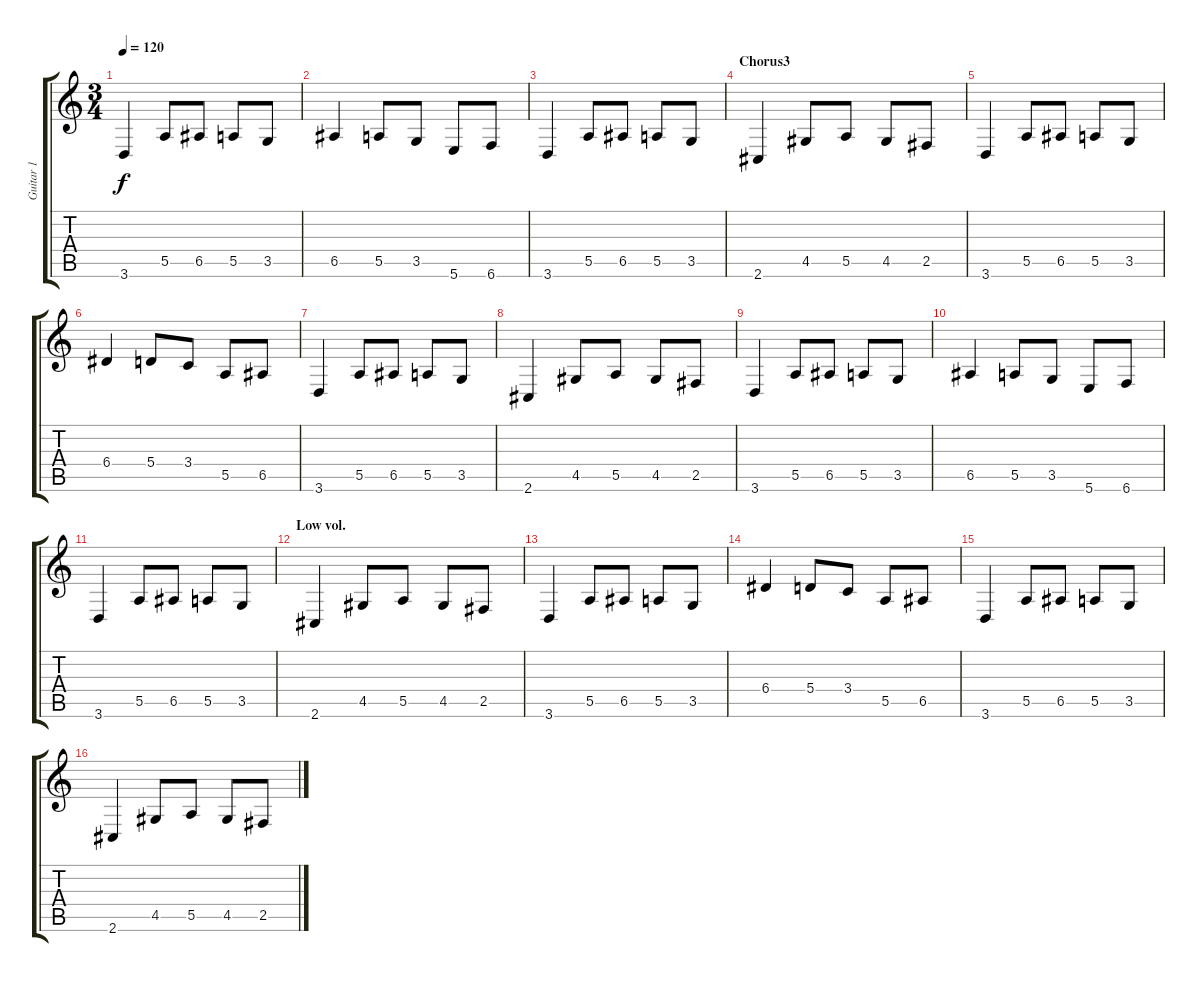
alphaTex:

\track ("Guitar 1" "Guitar 1") {instrument overdrivenguitar}
\staff {score tabs}
\tuning (B3 Gb3 D3 A2 E2 B1) {hide}
\ts (3 4)
\tempo 120
\clef g2
\ks c
3.6.4{dy f} 5.5.8 6.5.8 5.5.8 3.5.8 |
6.5.4 5.5.8 3.5.8 5.6.8 6.6.8 |
3.6.4 5.5.8 6.5.8 5.5.8 3.5.8 |
\section ("" "Chorus3")
2.6.4 4.5.8 5.5.8 4.5.8 2.5.8 |
3.6.4 5.5.8 6.5.8 5.5.8 3.5.8 |
6.4.4 5.4.8 3.4.8 5.5.8 6.5.8 |
3.6.4 5.5.8 6.5.8 5.5.8 3.5.8 |
2.6.4 4.5.8 5.5.8 4.5.8 2.5.8 |
3.6.4 5.5.8 6.5.8 5.5.8 3.5.8 |
6.5.4 5.5.8 3.5.8 5.6.8 6.6.8 |
3.6.4 5.5.8 6.5.8 5.5.8 3.5.8 |
\section ("" "Low vol.")
2.6.4 4.5.8 5.5.8 4.5.8 2.5.8 |
3.6.4 5.5.8 6.5.8 5.5.8 3.5.8 |
6.4.4 5.4.8 3.4.8 5.5.8 6.5.8 |
3.6.4 5.5.8 6.5.8 5.5.8 3.5.8 |
2.6.4 4.5.8 5.5.8 4.5.8 2.5.8
